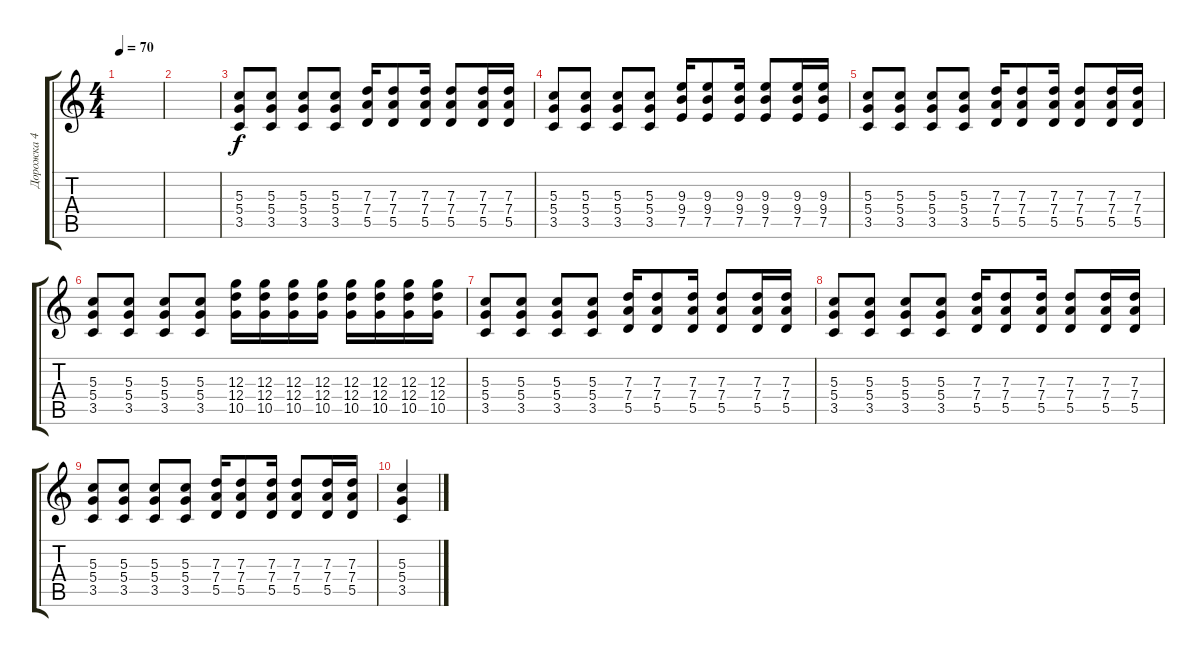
\track ("Дорожка 4" "Дорожка 4") {instrument distortionguitar}
\staff {score tabs}
\tuning (E4 B3 G3 D3 A2 E2) {hide}
\ts (4 4)
\tempo 70
\clef g2
\ks c
|
|
(5.3 5.4 3.5).8 (5.3 5.4 3.5).8 (5.3 5.4 3.5).8 (5.3 5.4 3.5).8 (7.3 7.4 5.5).16 (7.3 7.4 5.5).8 (7.3 7.4 5.5).16 (7.3 7.4 5.5).8 (7.3 7.4 5.5).16 (7.3 7.4 5.5).16 |
(5.3 5.4 3.5).8 (5.3 5.4 3.5).8 (5.3 5.4 3.5).8 (5.3 5.4 3.5).8 (9.3 9.4 7.5).16 (9.3 9.4 7.5).8 (9.3 9.4 7.5).16 (9.3 9.4 7.5).8 (9.3 9.4 7.5).16 (9.3 9.4 7.5).16 |
(5.3 5.4 3.5).8 (5.3 5.4 3.5).8 (5.3 5.4 3.5).8 (5.3 5.4 3.5).8 (7.3 7.4 5.5).16 (7.3 7.4 5.5).8 (7.3 7.4 5.5).16 (7.3 7.4 5.5).8 (7.3 7.4 5.5).16 (7.3 7.4 5.5).16 |
(5.3 5.4 3.5).8 (5.3 5.4 3.5).8 (5.3 5.4 3.5).8 (5.3 5.4 3.5).8 (12.3 12.4 10.5).16 (12.3 12.4 10.5).16 (12.3 12.4 10.5).16 (12.3 12.4 10.5).16 (12.3 12.4 10.5).16 (12.3 12.4 10.5).16 (12.3 12.4 10.5).16 (12.3 12.4 10.5).16 |
(5.3 5.4 3.5).8 (5.3 5.4 3.5).8 (5.3 5.4 3.5).8 (5.3 5.4 3.5).8 (7.3 7.4 5.5).16 (7.3 7.4 5.5).8 (7.3 7.4 5.5).16 (7.3 7.4 5.5).8 (7.3 7.4 5.5).16 (7.3 7.4 5.5).16 |
(5.3 5.4 3.5).8 (5.3 5.4 3.5).8 (5.3 5.4 3.5).8 (5.3 5.4 3.5).8 (7.3 7.4 5.5).16 (7.3 7.4 5.5).8 (7.3 7.4 5.5).16 (7.3 7.4 5.5).8 (7.3 7.4 5.5).16 (7.3 7.4 5.5).16 |
(5.3 5.4 3.5).8 (5.3 5.4 3.5).8 (5.3 5.4 3.5).8 (5.3 5.4 3.5).8 (7.3 7.4 5.5).16 (7.3 7.4 5.5).8 (7.3 7.4 5.5).16 (7.3 7.4 5.5).8 (7.3 7.4 5.5).16 (7.3 7.4 5.5).16 |
(5.3 5.4 3.5).4
